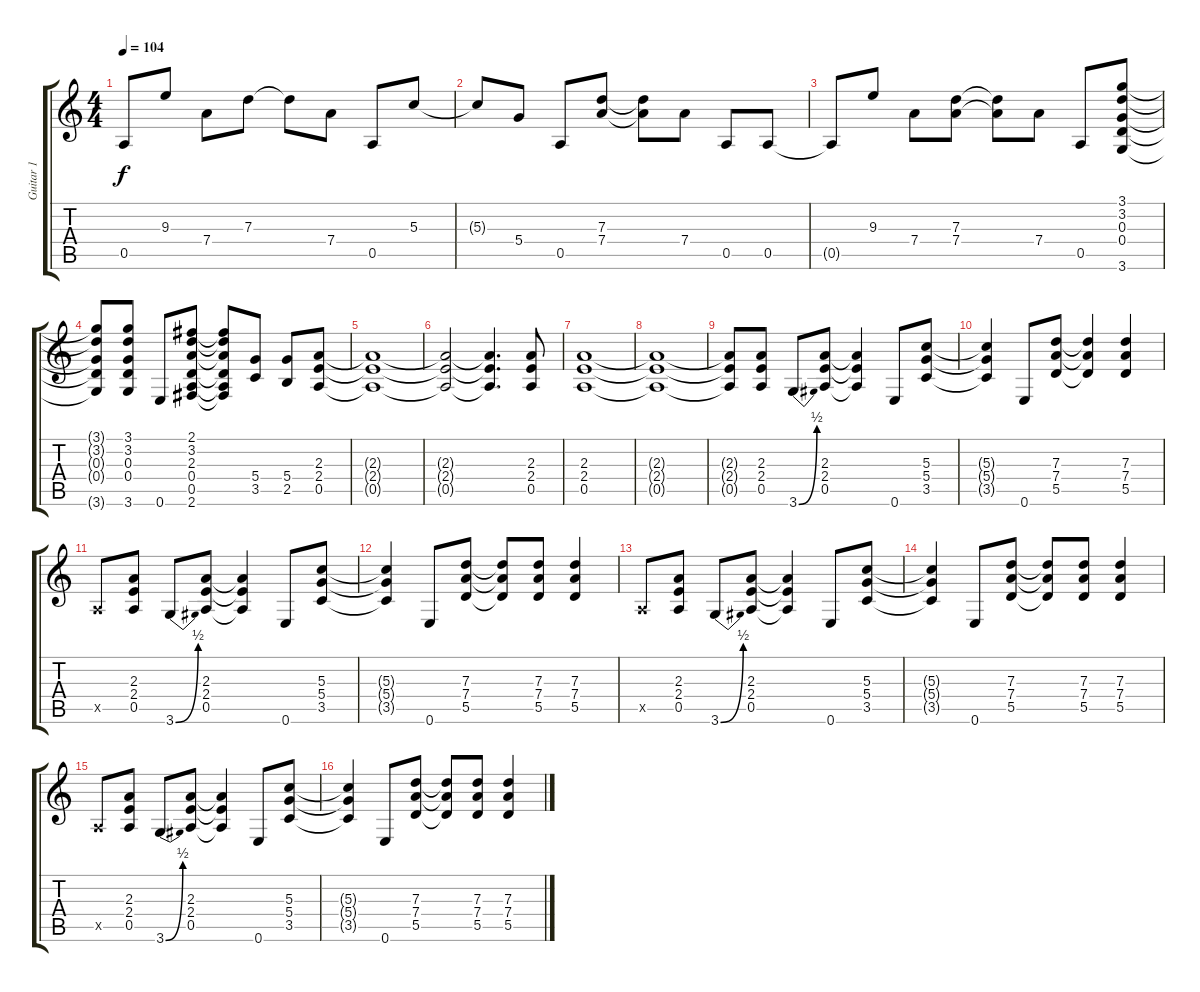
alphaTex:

\track ("Guitar 1" "Guitar 1") {instrument overdrivenguitar}
\staff {score tabs}
\tuning (E4 B3 G3 D3 A2 E2) {hide}
\ts (4 4)
\tempo 104
\clef g2
\ks c
0.5.8{dy f} 9.3.8 7.4.8 7.3.8 7.3{t}.8 7.4.8 0.5.8 5.3.8 |
5.3{t}.8 5.4.8 0.5.8 (7.3 7.4).8 (7.3{t} 7.4{t}).8 7.4.8 0.5.8 0.5.8 |
0.5{t}.8 9.3.8 7.4.8 (7.3 7.4).8 (7.3{t} 7.4{t}).8 7.4.8 0.5.8 (3.1 3.2 0.3 0.4 3.6).8 |
(3.1{t} 3.2{t} 0.3{t} 0.4{t} 3.6{t}).8 (3.1 3.2 0.3 0.4 3.6).8 0.6.8 (2.1 3.2 2.3 0.4 0.5 2.6).8 (2.1{t} 3.2{t} 2.3{t} 0.4{t} 0.5{t} 2.6{t}).8 (5.4 3.5).8 (5.4 2.5).8 (2.3 2.4 0.5).8 |
(2.3{t} 2.4{t} 0.5{t}).1 |
(2.3{t} 2.4{t} 0.5{t}).2 (2.3{t} 2.4{t} 0.5{t}).4{d} (2.3 2.4 0.5).8 |
(2.3 2.4 0.5).1 |
(2.3{t} 2.4{t} 0.5{t}).1 |
(2.3{t} 2.4{t} 0.5{t}).8 (2.3 2.4 0.5).8 3.6{be (bend 0 0 60 2)}.8 (2.3 2.4 0.5).8 (2.3{t} 2.4{t} 0.5{t}).4 0.6.8 (5.3 5.4 3.5).8 |
(5.3{t} 5.4{t} 3.5{t}).4 0.6.8 (7.3 7.4 5.5).8 (7.3{t} 7.4{t} 5.5{t}).4 (7.3 7.4 5.5).4 |
0.5{x}.8 (2.3 2.4 0.5).8 3.6{be (bend 0 0 60 2)}.8 (2.3 2.4 0.5).8 (2.3{t} 2.4{t} 0.5{t}).4 0.6.8 (5.3 5.4 3.5).8 |
(5.3{t} 5.4{t} 3.5{t}).4 0.6.8 (7.3 7.4 5.5).8 (7.3{t} 7.4{t} 5.5{t}).8 (7.3 7.4 5.5).8 (7.3 7.4 5.5).4 |
0.5{x}.8 (2.3 2.4 0.5).8 3.6{be (bend 0 0 60 2)}.8 (2.3 2.4 0.5).8 (2.3{t} 2.4{t} 0.5{t}).4 0.6.8 (5.3 5.4 3.5).8 |
(5.3{t} 5.4{t} 3.5{t}).4 0.6.8 (7.3 7.4 5.5).8 (7.3{t} 7.4{t} 5.5{t}).8 (7.3 7.4 5.5).8 (7.3 7.4 5.5).4 |
0.5{x}.8 (2.3 2.4 0.5).8 3.6{be (bend 0 0 60 2)}.8 (2.3 2.4 0.5).8 (2.3{t} 2.4{t} 0.5{t}).4 0.6.8 (5.3 5.4 3.5).8 |
(5.3{t} 5.4{t} 3.5{t}).4 0.6.8 (7.3 7.4 5.5).8 (7.3{t} 7.4{t} 5.5{t}).8 (7.3 7.4 5.5).8 (7.3 7.4 5.5).4
